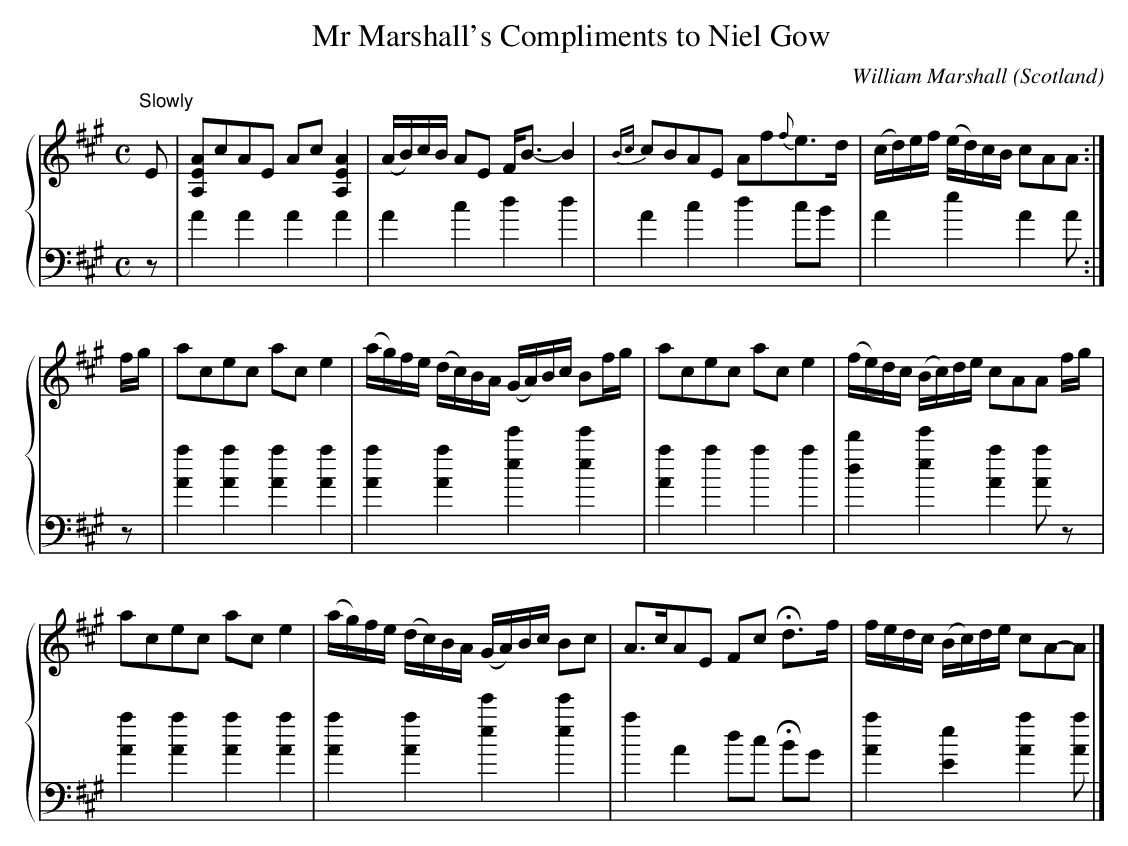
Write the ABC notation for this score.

X:1
T:Mr Marshall's Compliments to Niel Gow
C:William Marshall
L:1/8
M:C
O:Scotland
K:A
%%staves {1 2}
V:1
"^Slowly"
E | \
[A,EA]cAE Ac [A,EA]2           | (A/B/)c/B/ AE F<B- B2 | \
{Bc}cBAE Af{f}e>d | (c/d/)e/f/ (e/d/)c/B/ cAA  :|
f/g/ | \
acec ac e2        | (a/g/)f/e/ (d/c/)B/A/ (G/A/)B/c/ Bf/g/ | \
acec ac e2        | (f/e/)d/c/ (B/c/)d/e/ cAA f/g/ |
acec ac e2        | (a/g/)f/e/ (d/c/)B/A/ (G/A/)B/c/ Bc | \
A>cAE Fc !fermata!d>f | f/e/d/c/ (B/c/)d/e/ cA-A |]
V:2 clef=bass
L:1/4
z/ | AAAA | Acdd | Acdc/B/ | AeAA/ :| \
z/ | [Aa] [Aa] [Aa] [Aa] | [Aa] [Aa] [ee'] [ee'] | [Aa] aaa | [dd'] [ee'] [Aa] [Aa]/ z/ | \
     [Aa] [Aa] [Aa] [Aa] | [Aa] [Aa]  [ee'] [ee'] | aAd/c/ !fermata!B/G/ | [Aa]  [Ee] [Aa] [Aa]/  |]
